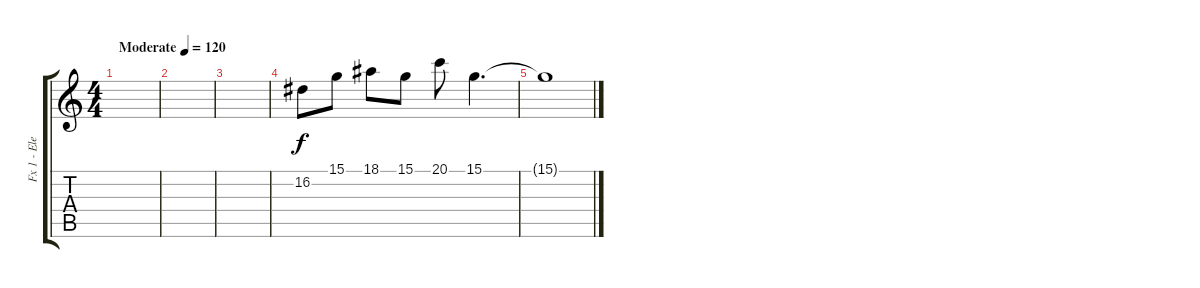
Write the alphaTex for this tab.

\track ("Fx 1 - Electric guitar" "Fx 1 - Ele") {instrument pad1newage}
\staff {score tabs}
\tuning (E4 B3 G3 D3 A2 E2) {hide}
\ts (4 4)
\tempo (120 "Moderate")
\clef g2
\ks c
|
|
|
16.2.8 15.1.8 18.1.8 15.1.8 20.1.8 15.1.4{d} |
15.1{t}.1
